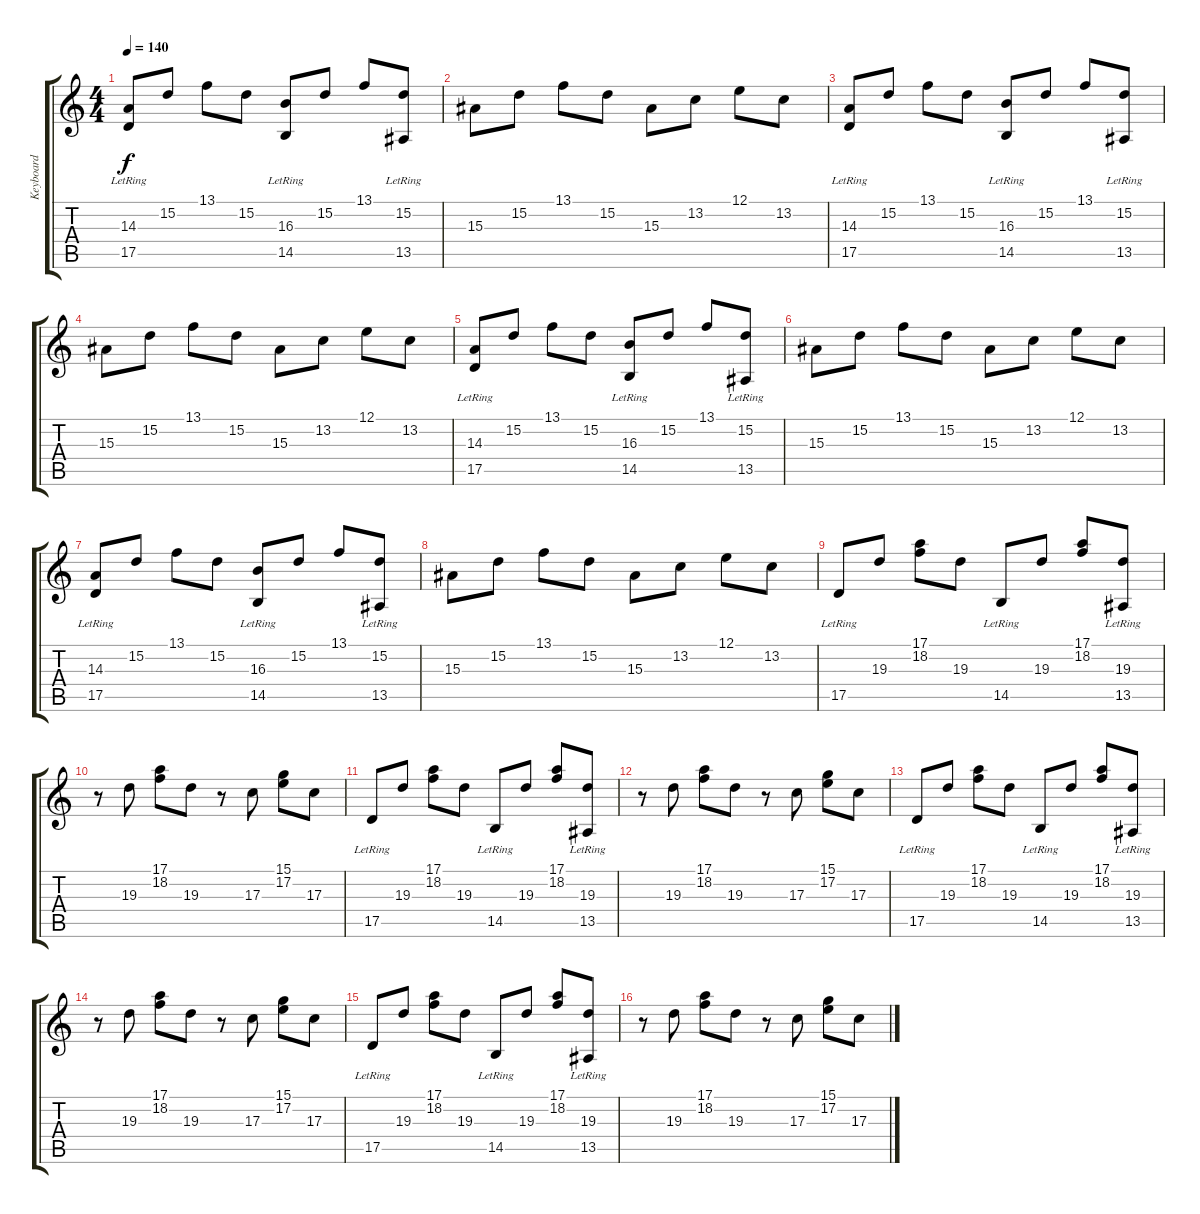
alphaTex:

\track ("Keyboard" "Keyboard") {instrument clavinet}
\staff {score tabs}
\tuning (E4 B3 G3 D3 A2 D2) {hide}
\ts (4 4)
\tempo 140
\clef g2
\ks c
(14.3 17.5{lr}).8{dy f} 15.2.8 13.1.8 15.2.8 (16.3 14.5{lr}).8 15.2.8 13.1.8 (15.2 13.5{lr}).8 |
15.3.8 15.2.8 13.1.8 15.2.8 15.3.8 13.2.8 12.1.8 13.2.8 |
(14.3 17.5{lr}).8 15.2.8 13.1.8 15.2.8 (16.3 14.5{lr}).8 15.2.8 13.1.8 (15.2 13.5{lr}).8 |
15.3.8 15.2.8 13.1.8 15.2.8 15.3.8 13.2.8 12.1.8 13.2.8 |
(14.3 17.5{lr}).8 15.2.8 13.1.8 15.2.8 (16.3 14.5{lr}).8 15.2.8 13.1.8 (15.2 13.5{lr}).8 |
15.3.8 15.2.8 13.1.8 15.2.8 15.3.8 13.2.8 12.1.8 13.2.8 |
(14.3 17.5{lr}).8 15.2.8 13.1.8 15.2.8 (16.3 14.5{lr}).8 15.2.8 13.1.8 (15.2 13.5{lr}).8 |
15.3.8 15.2.8 13.1.8 15.2.8 15.3.8 13.2.8 12.1.8 13.2.8 |
17.5{lr}.8 19.3.8 (17.1 18.2).8 19.3.8 14.5{lr}.8 19.3.8 (17.1 18.2).8 (19.3 13.5{lr}).8 |
r.8 19.3.8 (17.1 18.2).8 19.3.8 r.8 17.3.8 (15.1 17.2).8 17.3.8 |
17.5{lr}.8 19.3.8 (17.1 18.2).8 19.3.8 14.5{lr}.8 19.3.8 (17.1 18.2).8 (19.3 13.5{lr}).8 |
r.8 19.3.8 (17.1 18.2).8 19.3.8 r.8 17.3.8 (15.1 17.2).8 17.3.8 |
17.5{lr}.8 19.3.8 (17.1 18.2).8 19.3.8 14.5{lr}.8 19.3.8 (17.1 18.2).8 (19.3 13.5{lr}).8 |
r.8 19.3.8 (17.1 18.2).8 19.3.8 r.8 17.3.8 (15.1 17.2).8 17.3.8 |
17.5{lr}.8 19.3.8 (17.1 18.2).8 19.3.8 14.5{lr}.8 19.3.8 (17.1 18.2).8 (19.3 13.5{lr}).8 |
r.8 19.3.8 (17.1 18.2).8 19.3.8 r.8 17.3.8 (15.1 17.2).8 17.3.8
